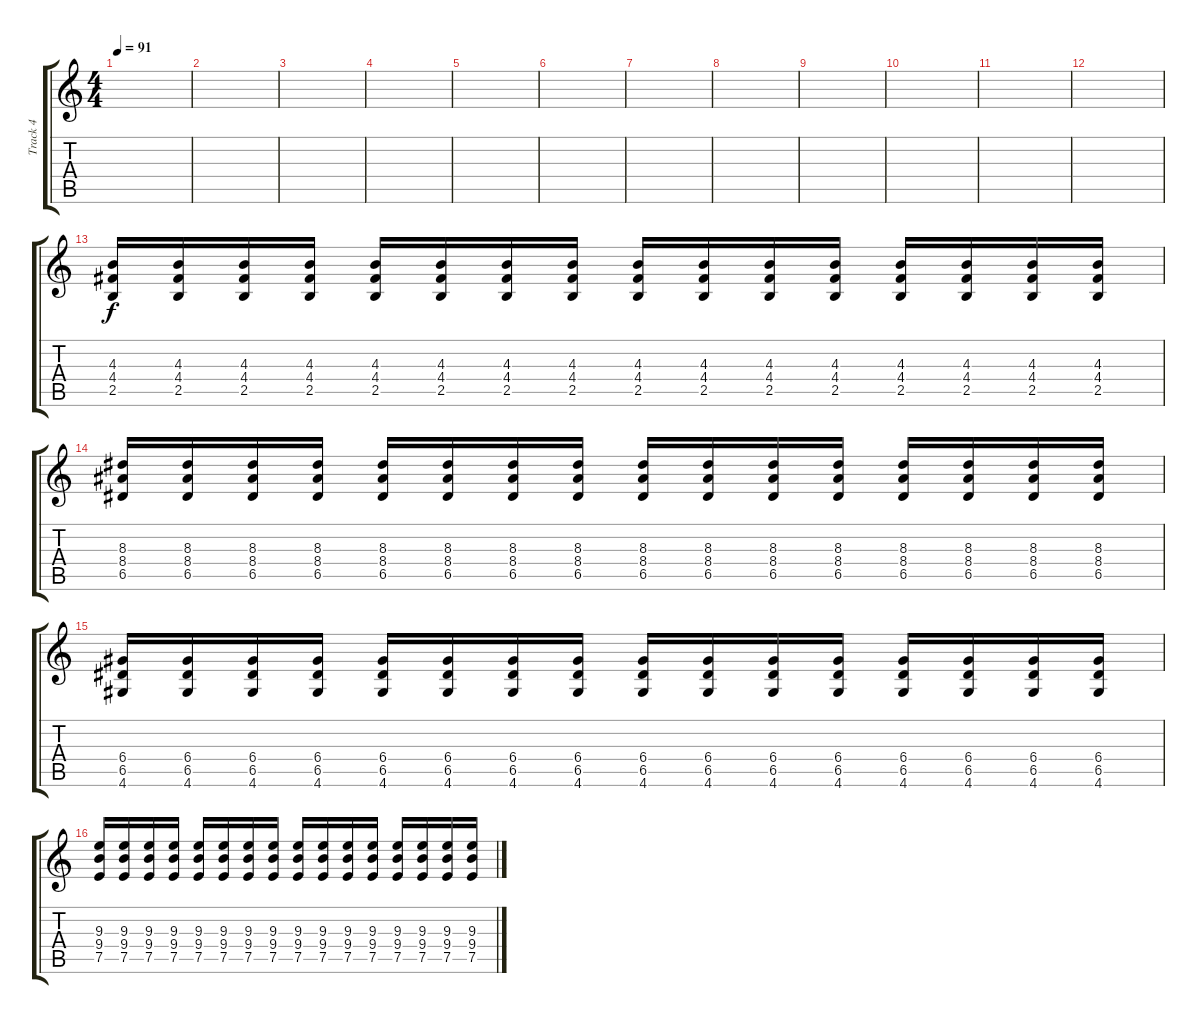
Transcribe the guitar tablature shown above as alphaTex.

\track ("Track 4" "Track 4") {instrument distortionguitar}
\staff {score tabs}
\tuning (E4 B3 G3 D3 A2 E2) {hide}
\ts (4 4)
\tempo 91
\clef g2
\ks c
|
|
|
|
|
|
|
|
|
|
|
|
(4.3 4.4 2.5).16 (4.3 4.4 2.5).16 (4.3 4.4 2.5).16 (4.3 4.4 2.5).16 (4.3 4.4 2.5).16 (4.3 4.4 2.5).16 (4.3 4.4 2.5).16 (4.3 4.4 2.5).16 (4.3 4.4 2.5).16 (4.3 4.4 2.5).16 (4.3 4.4 2.5).16 (4.3 4.4 2.5).16 (4.3 4.4 2.5).16 (4.3 4.4 2.5).16 (4.3 4.4 2.5).16 (4.3 4.4 2.5).16 |
(8.3 8.4 6.5).16 (8.3 8.4 6.5).16 (8.3 8.4 6.5).16 (8.3 8.4 6.5).16 (8.3 8.4 6.5).16 (8.3 8.4 6.5).16 (8.3 8.4 6.5).16 (8.3 8.4 6.5).16 (8.3 8.4 6.5).16 (8.3 8.4 6.5).16 (8.3 8.4 6.5).16 (8.3 8.4 6.5).16 (8.3 8.4 6.5).16 (8.3 8.4 6.5).16 (8.3 8.4 6.5).16 (8.3 8.4 6.5).16 |
(6.4 6.5 4.6).16 (6.4 6.5 4.6).16 (6.4 6.5 4.6).16 (6.4 6.5 4.6).16 (6.4 6.5 4.6).16 (6.4 6.5 4.6).16 (6.4 6.5 4.6).16 (6.4 6.5 4.6).16 (6.4 6.5 4.6).16 (6.4 6.5 4.6).16 (6.4 6.5 4.6).16 (6.4 6.5 4.6).16 (6.4 6.5 4.6).16 (6.4 6.5 4.6).16 (6.4 6.5 4.6).16 (6.4 6.5 4.6).16 |
(9.3 9.4 7.5).16 (9.3 9.4 7.5).16 (9.3 9.4 7.5).16 (9.3 9.4 7.5).16 (9.3 9.4 7.5).16 (9.3 9.4 7.5).16 (9.3 9.4 7.5).16 (9.3 9.4 7.5).16 (9.3 9.4 7.5).16 (9.3 9.4 7.5).16 (9.3 9.4 7.5).16 (9.3 9.4 7.5).16 (9.3 9.4 7.5).16 (9.3 9.4 7.5).16 (9.3 9.4 7.5).16 (9.3 9.4 7.5).16
